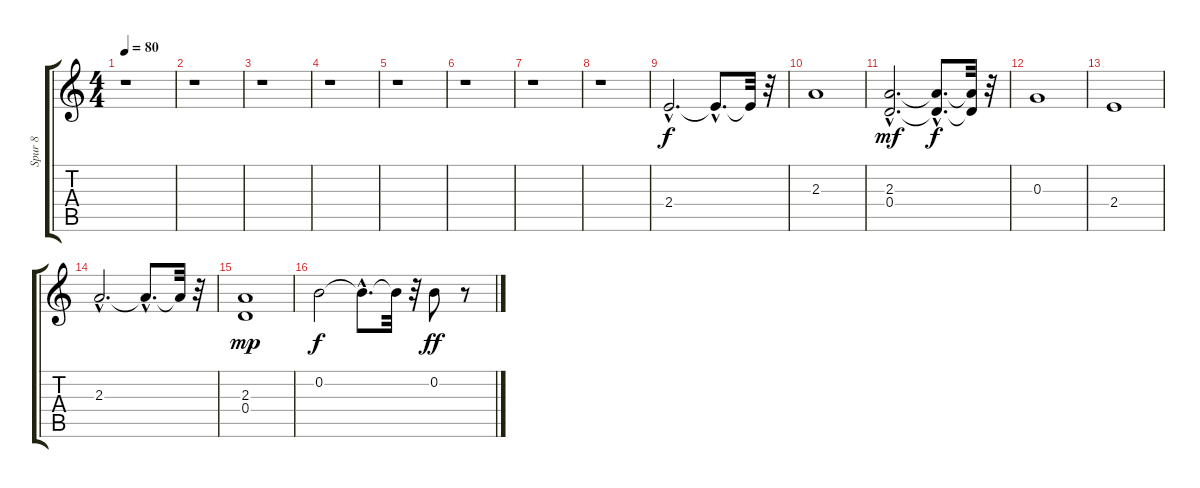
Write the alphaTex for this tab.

\track ("Spur 8" "Spur 8") {instrument overdrivenguitar}
\staff {score tabs}
\tuning (E4 B3 G3 D3 A2 E2) {hide}
\ts (4 4)
\tempo 80
\clef g2
\ks c
r.1{dy ff} |
r.1 |
r.1 |
r.1 |
r.1 |
r.1 |
r.1 |
r.1 |
2.4{hac}.2{d dy f} 2.4{hac t}.8{d} 2.4{t}.32 r.32 |
2.3.1 |
(2.3{hac} 0.4{hac}).2{d dy mf} (2.3{hac t} 0.4{hac t}).8{d dy f} (2.3{t} 0.4{t}).32 r.32 |
0.3.1 |
2.4.1 |
2.3{hac}.2{d} 2.3{hac t}.8{d} 2.3{t}.32 r.32 |
(2.3 0.4).1{dy mp} |
0.2.2{dy f} 0.2{hac t}.8{d} 0.2{t}.32 r.32 0.2.8{dy ff} r.8
